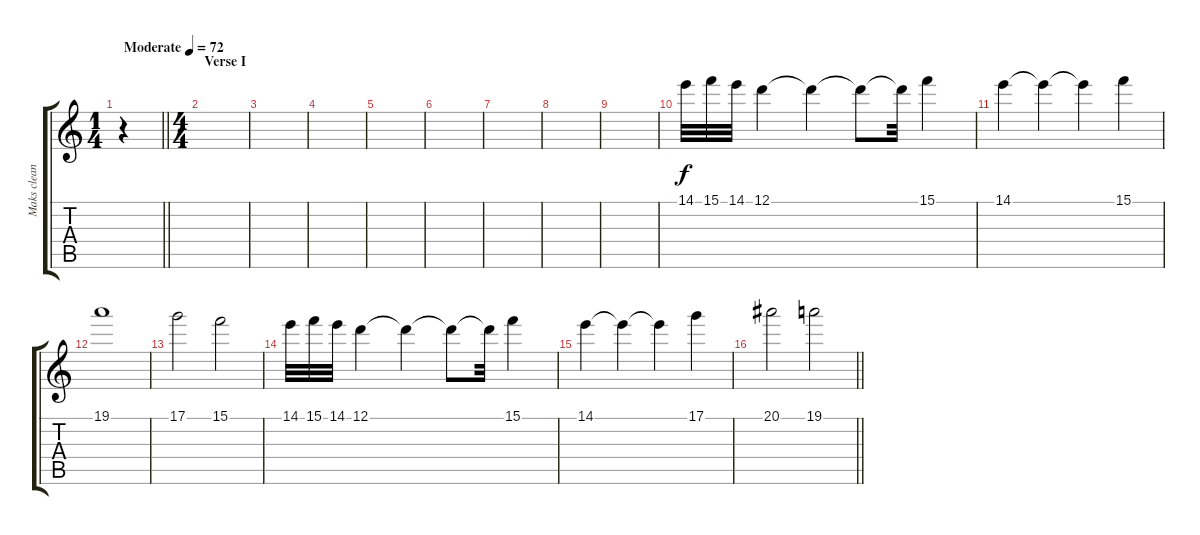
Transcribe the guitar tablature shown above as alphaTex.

\track ("Maks clean" "Maks clean") {instrument electricguitarclean}
\staff {score tabs}
\tuning (D4 A3 F3 C3 G2 C2) {hide}
\voice
\ts (1 4)
\tempo (72 "Moderate")
\clef g2
\barLineRight lightlight
\ks c
r.4{dy f instrument electricguitarclean} |
\ts (4 4)
\section ("" "Verse I")
|
|
|
|
|
|
|
|
14.1.32 15.1.32 14.1.32 12.1.4 12.1{t}.4 12.1{t}.8 12.1{t}.32 15.1.4 |
14.1.4 14.1{t}.4 14.1{t}.4 15.1.4 |
19.1.1 |
17.1.2 15.1.2 |
14.1.32 15.1.32 14.1.32 12.1.4 12.1{t}.4 12.1{t}.8 12.1{t}.32 15.1.4 |
14.1.4 14.1{t}.4 14.1{t}.4 17.1.4 |
\barLineRight lightlight
20.1.2 19.1.2
\voice
\clef g2
\ottava regular
\simile none
\barLineRight lightlight
\ks c
r.4{dy f} |
|
|
|
|
|
|
|
|
|
|
|
|
|
|
\barLineRight lightlight
